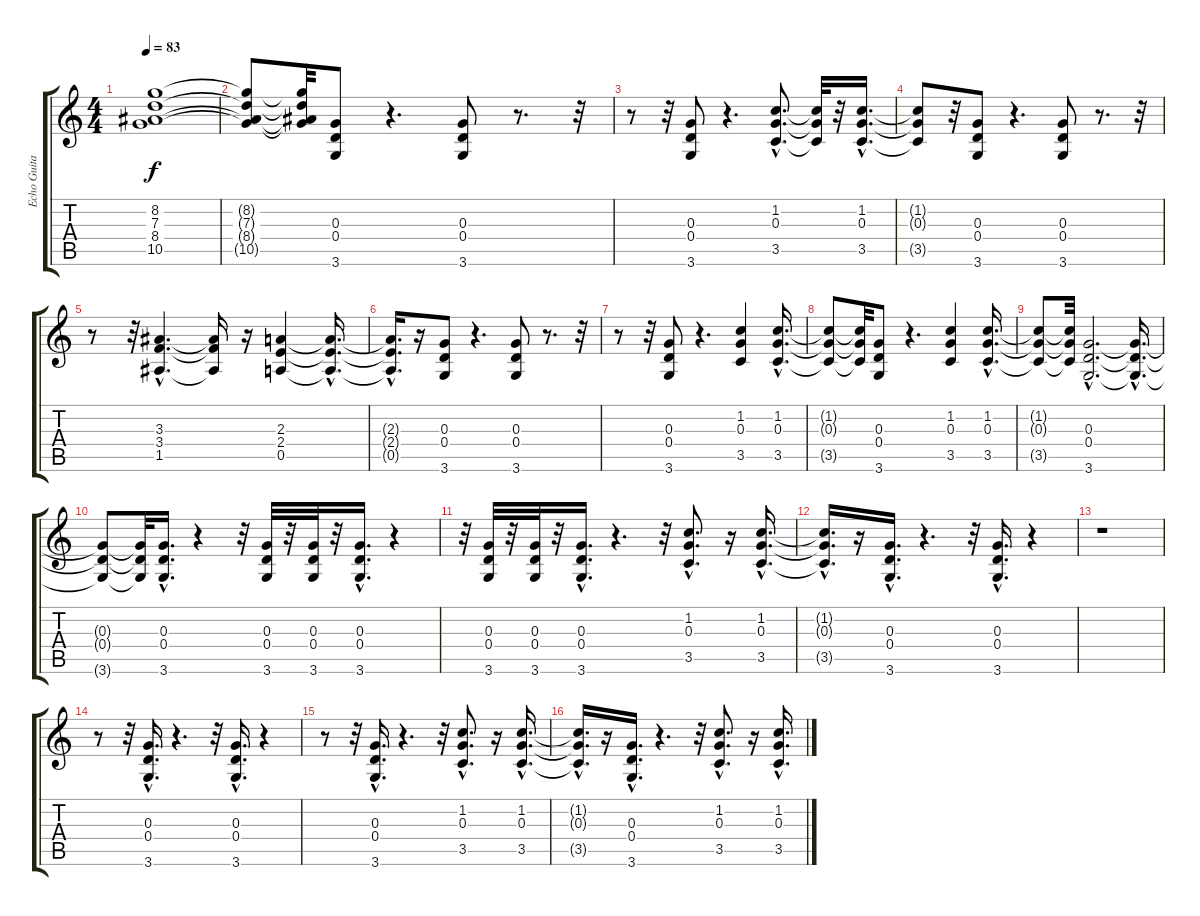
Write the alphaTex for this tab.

\track ("Echo Guitar 3&4" "Echo Guita") {instrument distortionguitar}
\staff {score tabs}
\tuning (E4 B3 G3 D3 A2 E2) {hide}
\ts (4 4)
\tempo 83
\clef g2
\ks c
(8.2{t} 7.3{t} 8.4{t} 10.5{t}).1{dy f} |
(8.2{t} 7.3{t} 8.4{t} 10.5{t}).8 (8.2{t} 7.3{t} 8.4{t} 10.5{t}).32 (0.3 0.4 3.6).8 r.4{d} (0.3 0.4 3.6).8 r.8{d} r.32 |
r.8 r.32 (0.3 0.4 3.6).8 r.4{d} (1.2{hac} 0.3{hac} 3.5{hac}).8{d} (1.2{t} 0.3{t} 3.5{t}).32 r.32 (1.2{hac} 0.3{hac} 3.5{hac}).16{d} |
(1.2{t} 0.3{t} 3.5{t}).8 r.32 (0.3 0.4 3.6).8 r.4{d} (0.3 0.4 3.6).8 r.8{d} r.32 |
r.8 r.32 (3.3{hac} 3.4{hac} 1.5{hac}).4{d} (3.3{t} 3.4{t} 1.5{t}).16 r.16 (2.3 2.4 0.5).4 (2.3{hac t} 2.4{hac t} 0.5{hac t}).16{d} |
(2.3{hac t} 2.4{hac t} 0.5{hac t}).16{d} r.16 (0.3 0.4 3.6).8 r.4{d} (0.3 0.4 3.6).8 r.8{d} r.32 |
r.8 r.32 (0.3 0.4 3.6).8 r.4{d} (1.2 0.3 3.5).4 (1.2{hac} 0.3{hac} 3.5{hac}).16{d} |
(1.2{t} 0.3{t} 3.5{t}).8 (1.2{t} 0.3{t} 3.5{t}).32 (0.3 0.4 3.6).8 r.4{d} (1.2 0.3 3.5).4 (1.2{hac} 0.3{hac} 3.5{hac}).16{d} |
(1.2{t} 0.3{t} 3.5{t}).8 (1.2{t} 0.3{t} 3.5{t}).32 (0.3{hac} 0.4{hac} 3.6{hac}).2{d} (0.3{hac t} 0.4{hac t} 3.6{hac t}).16{d} |
(0.3{t} 0.4{t} 3.6{t}).8 (0.3{t} 0.4{t} 3.6{t}).32 (0.3{hac} 0.4{hac} 3.6{hac}).16{d} r.4 r.32 (0.3 0.4 3.6).32 r.32 (0.3 0.4 3.6).32 r.32 (0.3{hac} 0.4{hac} 3.6{hac}).16{d} r.4 |
r.32 (0.3 0.4 3.6).32 r.32 (0.3 0.4 3.6).32 r.32 (0.3{hac} 0.4{hac} 3.6{hac}).16{d} r.4{d} r.32 (1.2{hac} 0.3{hac} 3.5{hac}).8{d} r.16 (1.2{hac} 0.3{hac} 3.5{hac}).16{d} |
(1.2{hac t} 0.3{hac t} 3.5{hac t}).16{d} r.16 (0.3{hac} 0.4{hac} 3.6{hac}).16{d} r.4{d} r.32 (0.3{hac} 0.4{hac} 3.6{hac}).16{d} r.4 |
r.1 |
r.8 r.32 (0.3{hac} 0.4{hac} 3.6{hac}).16{d} r.4{d} r.32 (0.3{hac} 0.4{hac} 3.6{hac}).16{d} r.4 |
r.8 r.32 (0.3{hac} 0.4{hac} 3.6{hac}).16{d} r.4{d} r.32 (1.2{hac} 0.3{hac} 3.5{hac}).8{d} r.16 (1.2{hac} 0.3{hac} 3.5{hac}).16{d} |
(1.2{hac t} 0.3{hac t} 3.5{hac t}).16{d} r.16 (0.3{hac} 0.4{hac} 3.6{hac}).16{d} r.4{d} r.32 (1.2{hac} 0.3{hac} 3.5{hac}).8{d} r.16 (1.2{hac} 0.3{hac} 3.5{hac}).16{d}
